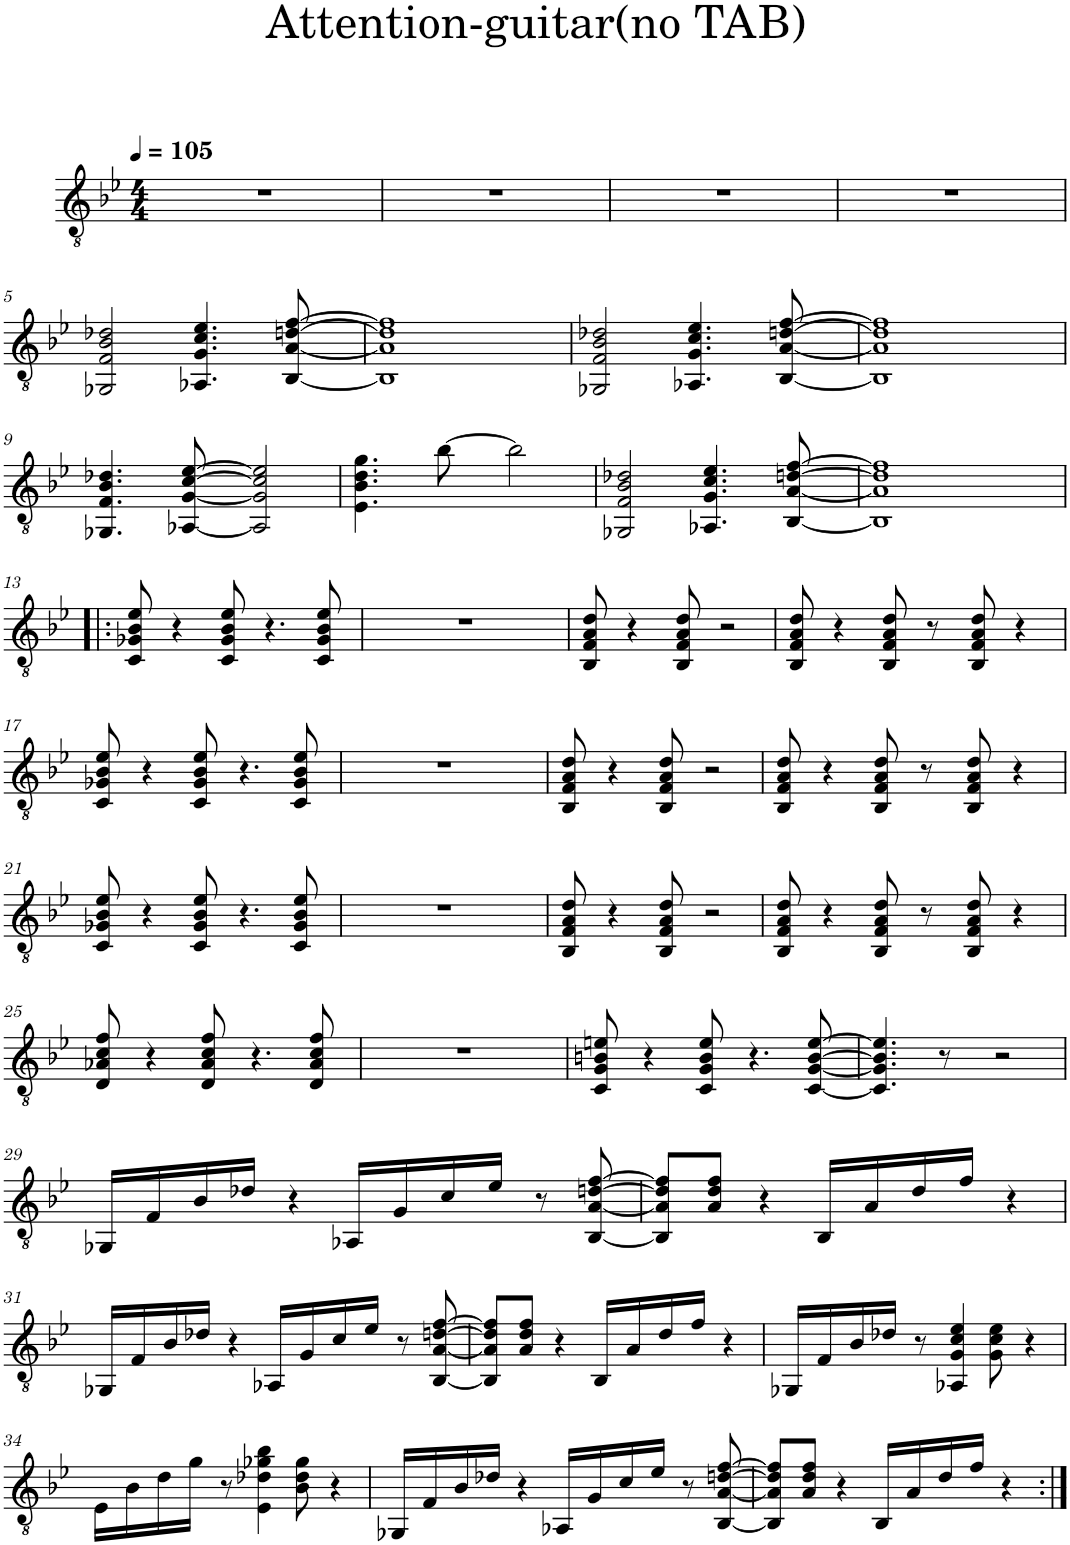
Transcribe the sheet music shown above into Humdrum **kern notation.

**kern
*part1
*staff1
*I"어쿠스틱 기타
*clefGv2
*k[b-e-]
*M4/4
*MM105
=1
1r
=2
1r
=3
1r
=4
1r
!!LO:LB:g=z
=5
2GG-X/ 2F/ 2B-/ 2d-X/
4.AA-X/ 4.G/ 4.c/ 4.e-/
[8BB-/ [8A/ [8dn/ [8f/
=6
1BB-] 1A] 1d] 1f]
=7
2GG-X/ 2F/ 2B-/ 2d-X/
4.AA-X/ 4.G/ 4.c/ 4.e-/
[8BB-/ [8A/ [8dn/ [8f/
=8
1BB-] 1A] 1d] 1f]
!!LO:LB:g=z
=9
4.GG-X/ 4.F/ 4.B-/ 4.d-X/
[8AA-X/ [8G/ [8c/ [8e-/
2AA-/] 2G/] 2c/] 2e-/]
=10
4.E-\ 4.B-\ 4.d\ 4.g\
[8b-\
2b-\]
=11
2GG-X/ 2F/ 2B-/ 2d-X/
4.AA-X/ 4.G/ 4.c/ 4.e-/
[8BB-/ [8A/ [8dn/ [8f/
=12
1BB-] 1A] 1d] 1f]
!!LO:LB:g=z
=13!|:
8C/ 8G-X/ 8B-/ 8e-/
4r
8C/ 8G-/ 8B-/ 8e-/
4.r
8C/ 8G-/ 8B-/ 8e-/
=14
1r
=15
8BB-/ 8F/ 8A/ 8d/
4r
8BB-/ 8F/ 8A/ 8d/
2r
=16
8BB-/ 8F/ 8A/ 8d/
4r
8BB-/ 8F/ 8A/ 8d/
8r
8BB-/ 8F/ 8A/ 8d/
4r
!!LO:LB:g=z
=17
8C/ 8G-X/ 8B-/ 8e-/
4r
8C/ 8G-/ 8B-/ 8e-/
4.r
8C/ 8G-/ 8B-/ 8e-/
=18
1r
=19
8BB-/ 8F/ 8A/ 8d/
4r
8BB-/ 8F/ 8A/ 8d/
2r
=20
8BB-/ 8F/ 8A/ 8d/
4r
8BB-/ 8F/ 8A/ 8d/
8r
8BB-/ 8F/ 8A/ 8d/
4r
!!LO:LB:g=z
=21
8C/ 8G-X/ 8B-/ 8e-/
4r
8C/ 8G-/ 8B-/ 8e-/
4.r
8C/ 8G-/ 8B-/ 8e-/
=22
1r
=23
8BB-/ 8F/ 8A/ 8d/
4r
8BB-/ 8F/ 8A/ 8d/
2r
=24
8BB-/ 8F/ 8A/ 8d/
4r
8BB-/ 8F/ 8A/ 8d/
8r
8BB-/ 8F/ 8A/ 8d/
4r
!!LO:LB:g=z
=25
8D/ 8A-X/ 8c/ 8f/
4r
8D/ 8A-/ 8c/ 8f/
4.r
8D/ 8A-/ 8c/ 8f/
=26
1r
=27
8C/ 8G/ 8Bn/ 8en/
4r
8C/ 8G/ 8B/ 8e/
4.r
[8C/ [8G/ [8B/ [8e/
=28
4.C/] 4.G/] 4.B/] 4.e/]
8r
2r
!!LO:LB:g=z
=29
16GG-X/LL
16F/
16B-/
16d-X/JJ
4r
16AA-X/LL
16G/
16c/
16e-/JJ
8r
[8BB-/ [8A/ [8dn/ [8f/
=30
8BB-/] 8A/] 8d/] 8f/]L
8A/ 8d/ 8f/J
4r
16BB-/LL
16A/
16d/
16f/JJ
4r
!!LO:LB:g=z
=31
16GG-X/LL
16F/
16B-/
16d-X/JJ
4r
16AA-X/LL
16G/
16c/
16e-/JJ
8r
[8BB-/ [8A/ [8dn/ [8f/
=32
8BB-/] 8A/] 8d/] 8f/]L
8A/ 8d/ 8f/J
4r
16BB-/LL
16A/
16d/
16f/JJ
4r
=33
16GG-X/LL
16F/
16B-/
16d-X/JJ
8r
4AA-X/ 4G/ 4c/ 4e-/
8G\ 8c\ 8e-\
4r
!!LO:LB:g=z
=34
16E-\LL
16B-\
16d\
16g\JJ
8r
4E-\ 4d-X\ 4g-X\ 4b-\
8B-\ 8d-\ 8g-\
4r
=35
16GG-X/LL
16F/
16B-/
16d-X/JJ
4r
16AA-X/LL
16G/
16c/
16e-/JJ
8r
[8BB-/ [8A/ [8dn/ [8f/
=36
8BB-/] 8A/] 8d/] 8f/]L
8A/ 8d/ 8f/J
4r
16BB-/LL
16A/
16d/
16f/JJ
4r
=:|!
*-
